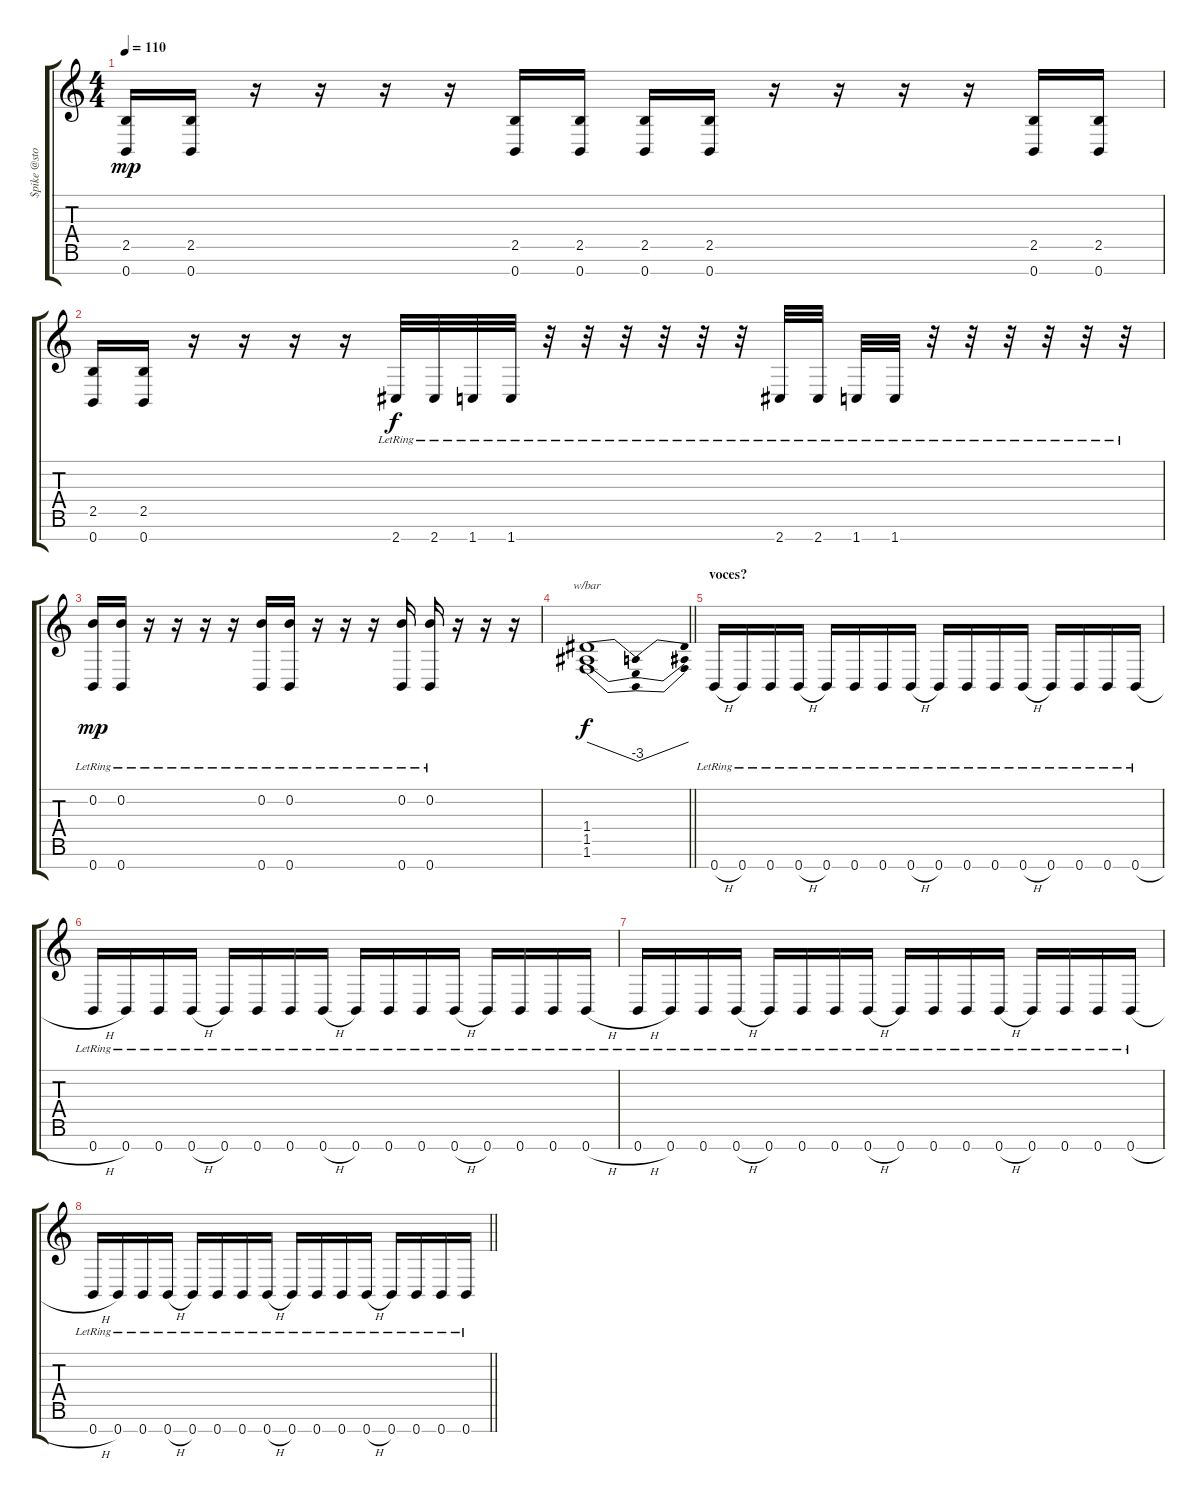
\track ("$pike @ston" "$pike @sto") {instrument distortionguitar}
\staff {score tabs}
\tuning (E4 B3 G3 D3 A2 E2 B1) {hide}
\ts (4 4)
\tempo 110
\clef g2
\ks c
(2.5 0.7).16{dy mp} (2.5 0.7).16 r.16 r.16 r.16 r.16 (2.5 0.7).16 (2.5 0.7).16 (2.5 0.7).16 (2.5 0.7).16 r.16 r.16 r.16 r.16 (2.5 0.7).16 (2.5 0.7).16 |
(2.5 0.7).16 (2.5 0.7).16 r.16 r.16 r.16 r.16 2.7{lr}.32{dy f} 2.7{lr}.32 1.7{lr}.32 1.7{lr}.32 r.32 r.32 r.32 r.32 r.32 r.32 2.7{lr}.32 2.7{lr}.32 1.7{lr}.32 1.7{lr}.32 r.32 r.32 r.32 r.32 r.32 r.32 |
(0.2 0.7{lr}).16{dy mp} (0.2 0.7{lr}).16 r.16 r.16 r.16 r.16 (0.2 0.7{lr}).16 (0.2 0.7{lr}).16 r.16 r.16 r.16 (0.2 0.7{lr}).16 (0.2 0.7{lr}).16 r.16 r.16 r.16 |
\barLineRight lightlight
(1.4 1.5 1.6).1{tbe (dip default 0 0 30 -12 60 0) dy f} |
\section ("" "voces?")
0.7{h lr}.16 0.7{lr}.16 0.7{lr}.16 0.7{h lr}.16 0.7{lr}.16 0.7{lr}.16 0.7{lr}.16 0.7{h lr}.16 0.7{lr}.16 0.7{lr}.16 0.7{lr}.16 0.7{h lr}.16 0.7{lr}.16 0.7{lr}.16 0.7{lr}.16 0.7{h lr}.16 |
0.7{h lr}.16 0.7{lr}.16 0.7{lr}.16 0.7{h lr}.16 0.7{lr}.16 0.7{lr}.16 0.7{lr}.16 0.7{h lr}.16 0.7{lr}.16 0.7{lr}.16 0.7{lr}.16 0.7{h lr}.16 0.7{lr}.16 0.7{lr}.16 0.7{lr}.16 0.7{h lr}.16 |
0.7{h lr}.16 0.7{lr}.16 0.7{lr}.16 0.7{h lr}.16 0.7{lr}.16 0.7{lr}.16 0.7{lr}.16 0.7{h lr}.16 0.7{lr}.16 0.7{lr}.16 0.7{lr}.16 0.7{h lr}.16 0.7{lr}.16 0.7{lr}.16 0.7{lr}.16 0.7{h lr}.16 |
\barLineRight lightlight
0.7{h lr}.16 0.7{lr}.16 0.7{lr}.16 0.7{h lr}.16 0.7{lr}.16 0.7{lr}.16 0.7{lr}.16 0.7{h lr}.16 0.7{lr}.16 0.7{lr}.16 0.7{lr}.16 0.7{h lr}.16 0.7{lr}.16 0.7{lr}.16 0.7{lr}.16 0.7{h lr}.16
